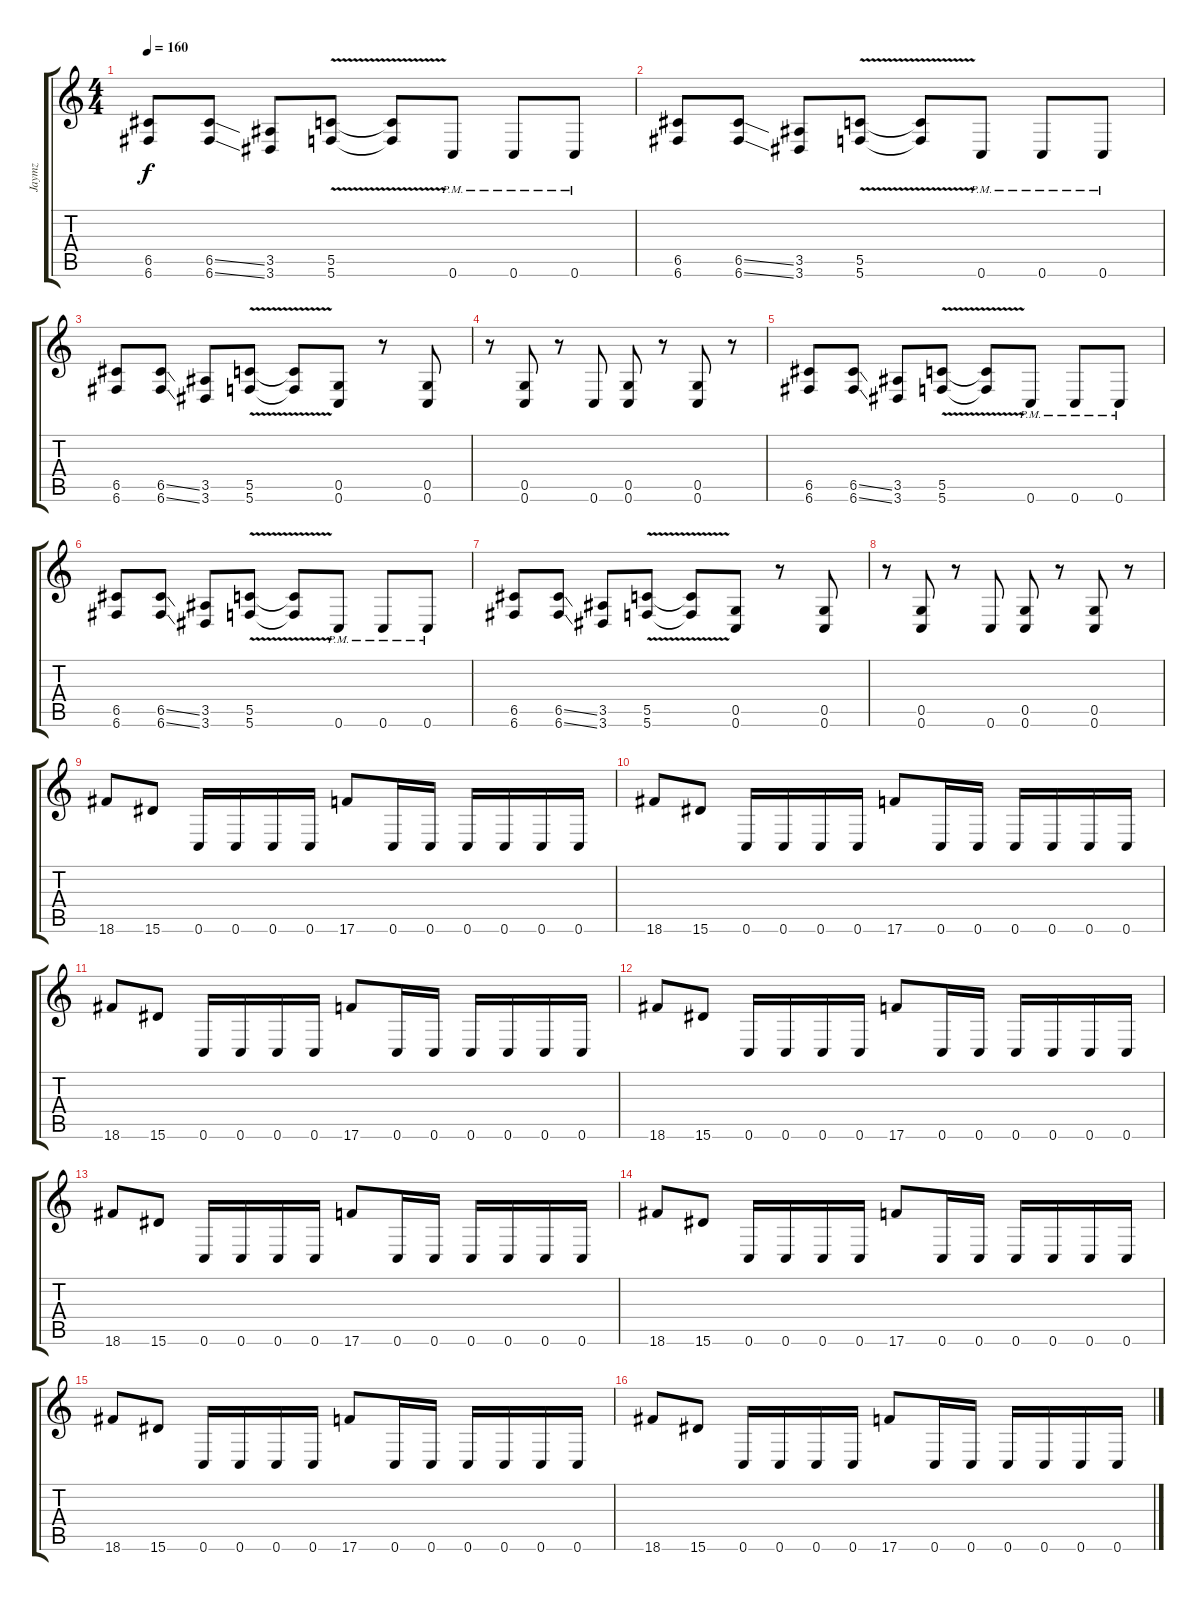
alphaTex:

\track ("Jaymz" "Jaymz") {instrument distortionguitar}
\staff {score tabs}
\tuning (D4 A3 F3 C3 G2 C2) {hide}
\ts (4 4)
\tempo 160
\clef g2
\ks c
(6.5 6.6).8{dy f instrument distortionguitar} (6.5{ss} 6.6{ss}).8 (3.5 3.6).8 (5.5 5.6{v}).8 (5.5{t} 5.6{t}).8 0.6{pm}.8 0.6{pm}.8 0.6{pm}.8 |
(6.5 6.6).8{instrument distortionguitar} (6.5{ss} 6.6{ss}).8 (3.5 3.6).8 (5.5 5.6{v}).8 (5.5{t} 5.6{t}).8 0.6{pm}.8 0.6{pm}.8 0.6{pm}.8 |
(6.5 6.6).8{instrument distortionguitar} (6.5{ss} 6.6{ss}).8 (3.5 3.6).8 (5.5 5.6{v}).8 (5.5{t} 5.6{t}).8 (0.5 0.6).8 r.8 (0.5 0.6).8 |
r.8 (0.5 0.6).8 r.8 0.6.8 (0.5 0.6).8 r.8 (0.5 0.6).8 r.8 |
(6.5 6.6).8{instrument distortionguitar} (6.5{ss} 6.6{ss}).8 (3.5 3.6).8 (5.5 5.6{v}).8 (5.5{t} 5.6{t}).8 0.6{pm}.8 0.6{pm}.8 0.6{pm}.8 |
(6.5 6.6).8{instrument distortionguitar} (6.5{ss} 6.6{ss}).8 (3.5 3.6).8 (5.5 5.6{v}).8 (5.5{t} 5.6{t}).8 0.6{pm}.8 0.6{pm}.8 0.6{pm}.8 |
(6.5 6.6).8{instrument distortionguitar} (6.5{ss} 6.6{ss}).8 (3.5 3.6).8 (5.5 5.6{v}).8 (5.5{t} 5.6{t}).8 (0.5 0.6).8 r.8 (0.5 0.6).8 |
r.8 (0.5 0.6).8 r.8 0.6.8 (0.5 0.6).8 r.8 (0.5 0.6).8 r.8 |
18.6.8 15.6.8 0.6.16 0.6.16 0.6.16 0.6.16 17.6.8 0.6.16 0.6.16 0.6.16 0.6.16 0.6.16 0.6.16 |
18.6.8 15.6.8 0.6.16 0.6.16 0.6.16 0.6.16 17.6.8 0.6.16 0.6.16 0.6.16 0.6.16 0.6.16 0.6.16 |
18.6.8 15.6.8 0.6.16 0.6.16 0.6.16 0.6.16 17.6.8 0.6.16 0.6.16 0.6.16 0.6.16 0.6.16 0.6.16 |
18.6.8 15.6.8 0.6.16 0.6.16 0.6.16 0.6.16 17.6.8 0.6.16 0.6.16 0.6.16 0.6.16 0.6.16 0.6.16 |
18.6.8 15.6.8 0.6.16 0.6.16 0.6.16 0.6.16 17.6.8 0.6.16 0.6.16 0.6.16 0.6.16 0.6.16 0.6.16 |
18.6.8 15.6.8 0.6.16 0.6.16 0.6.16 0.6.16 17.6.8 0.6.16 0.6.16 0.6.16 0.6.16 0.6.16 0.6.16 |
18.6.8 15.6.8 0.6.16 0.6.16 0.6.16 0.6.16 17.6.8 0.6.16 0.6.16 0.6.16 0.6.16 0.6.16 0.6.16 |
18.6.8 15.6.8 0.6.16 0.6.16 0.6.16 0.6.16 17.6.8 0.6.16 0.6.16 0.6.16 0.6.16 0.6.16 0.6.16
